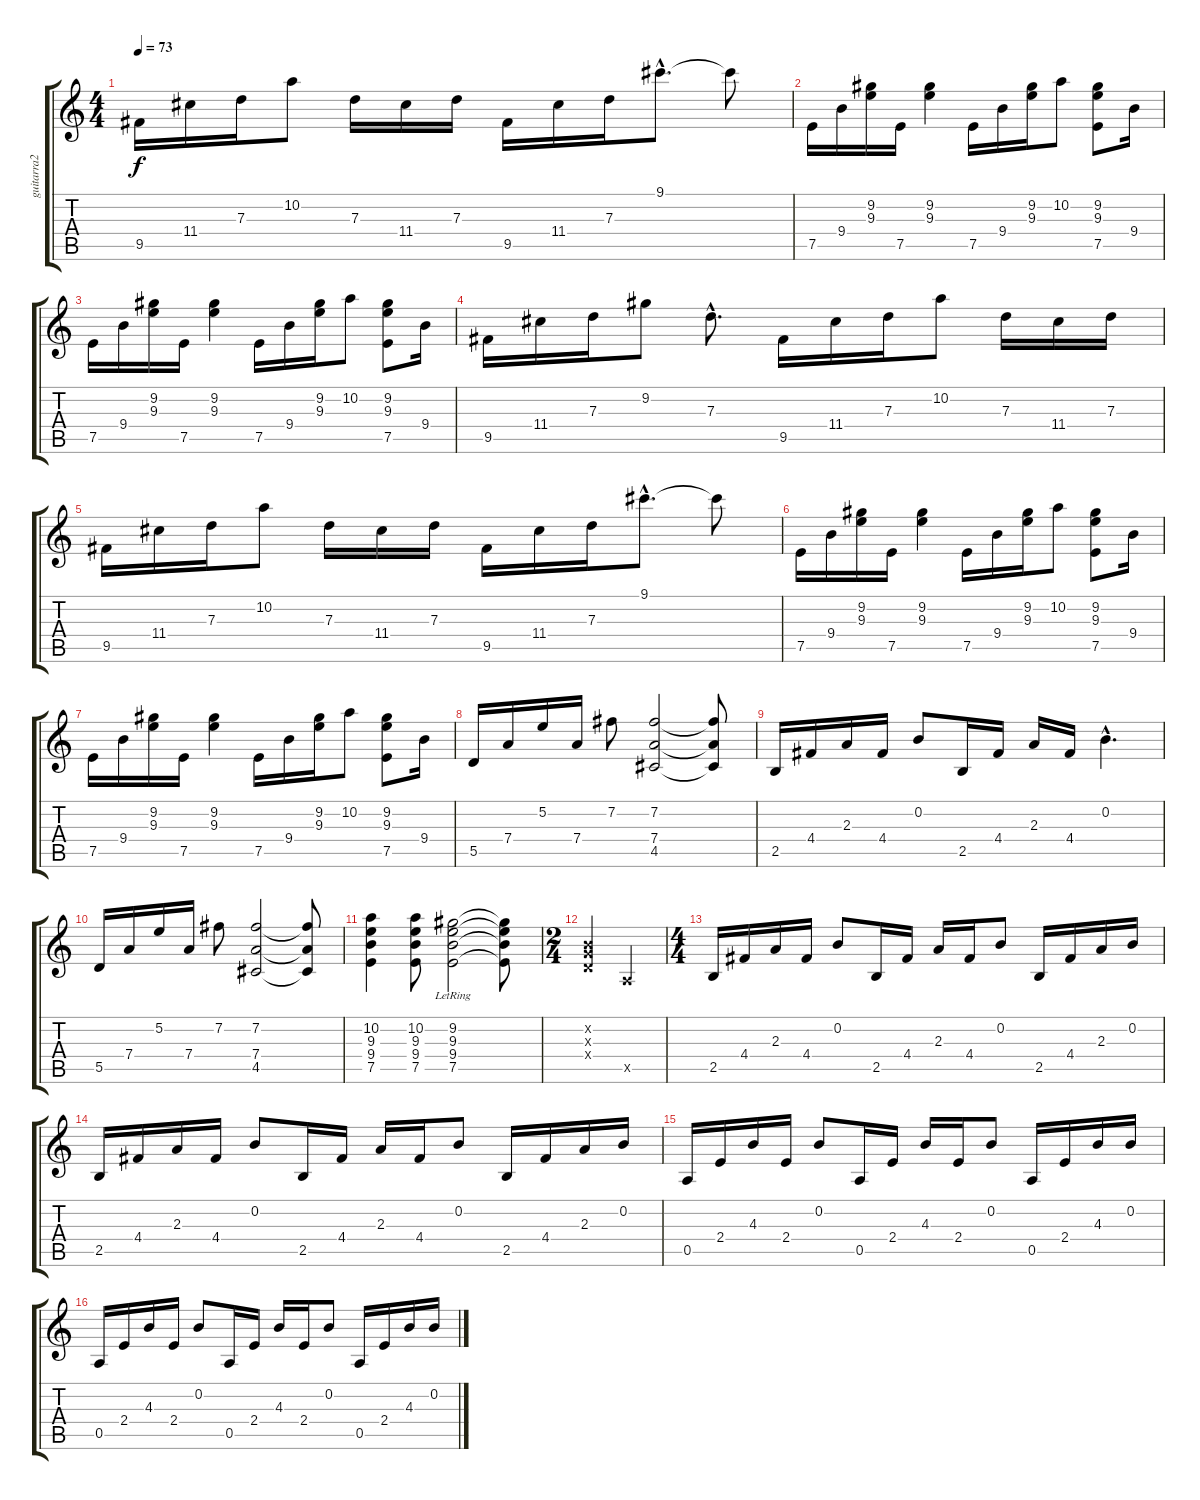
\track ("guitarra2" "guitarra2") {instrument distortionguitar}
\staff {score tabs}
\tuning (E4 B3 G3 D3 A2 E2) {hide}
\ts (4 4)
\tempo 73
\clef g2
\ks c
9.5.16{dy f} 11.4.16 7.3.16 10.2.8 7.3.16 11.4.16 7.3.16 9.5.16 11.4.16 7.3.16 9.1{hac}.8{d} 9.1{t}.8 |
7.5.16 9.4.16 (9.2 9.3).16 7.5.16 (9.2 9.3).4 7.5.16 9.4.16 (9.2 9.3).16 10.2.8 (9.2 9.3 7.5).8 9.4.16 |
7.5.16 9.4.16 (9.2 9.3).16 7.5.16 (9.2 9.3).4 7.5.16 9.4.16 (9.2 9.3).16 10.2.8 (9.2 9.3 7.5).8 9.4.16 |
9.5.16 11.4.16 7.3.16 9.2.8 7.3{hac}.8{d} 9.5.16 11.4.16 7.3.16 10.2.8 7.3.16 11.4.16 7.3.16 |
9.5.16 11.4.16 7.3.16 10.2.8 7.3.16 11.4.16 7.3.16 9.5.16 11.4.16 7.3.16 9.1{hac}.8{d} 9.1{t}.8 |
7.5.16 9.4.16 (9.2 9.3).16 7.5.16 (9.2 9.3).4 7.5.16 9.4.16 (9.2 9.3).16 10.2.8 (9.2 9.3 7.5).8 9.4.16 |
7.5.16 9.4.16 (9.2 9.3).16 7.5.16 (9.2 9.3).4 7.5.16 9.4.16 (9.2 9.3).16 10.2.8 (9.2 9.3 7.5).8 9.4.16 |
5.5.16 7.4.16 5.2.16 7.4.16 7.2.8 (7.2 7.4 4.5).2 (7.2{t} 7.4{t} 4.5{t}).8 |
2.5.16 4.4.16 2.3.16 4.4.16 0.2.8 2.5.16 4.4.16 2.3.16 4.4.16 0.2{hac}.4{d} |
5.5.16 7.4.16 5.2.16 7.4.16 7.2.8 (7.2 7.4 4.5).2 (7.2{t} 7.4{t} 4.5{t}).8 |
(10.2 9.3 9.4 7.5).4 (10.2 9.3 9.4 7.5).8 (9.2{lr} 9.3{lr} 9.4{lr} 7.5{lr}).2 (9.2{t} 9.3{t} 9.4{t} 7.5{t}).8 |
\ts (2 4)
(0.2{x} 0.3{x} 0.4{x}).4 0.5{x}.4 |
\ts (4 4)
2.5.16 4.4.16 2.3.16 4.4.16 0.2.8 2.5.16 4.4.16 2.3.16 4.4.16 0.2.8 2.5.16 4.4.16 2.3.16 0.2.16 |
2.5.16 4.4.16 2.3.16 4.4.16 0.2.8 2.5.16 4.4.16 2.3.16 4.4.16 0.2.8 2.5.16 4.4.16 2.3.16 0.2.16 |
0.5.16 2.4.16 4.3.16 2.4.16 0.2.8 0.5.16 2.4.16 4.3.16 2.4.16 0.2.8 0.5.16 2.4.16 4.3.16 0.2.16 |
0.5.16 2.4.16 4.3.16 2.4.16 0.2.8 0.5.16 2.4.16 4.3.16 2.4.16 0.2.8 0.5.16 2.4.16 4.3.16 0.2.16
